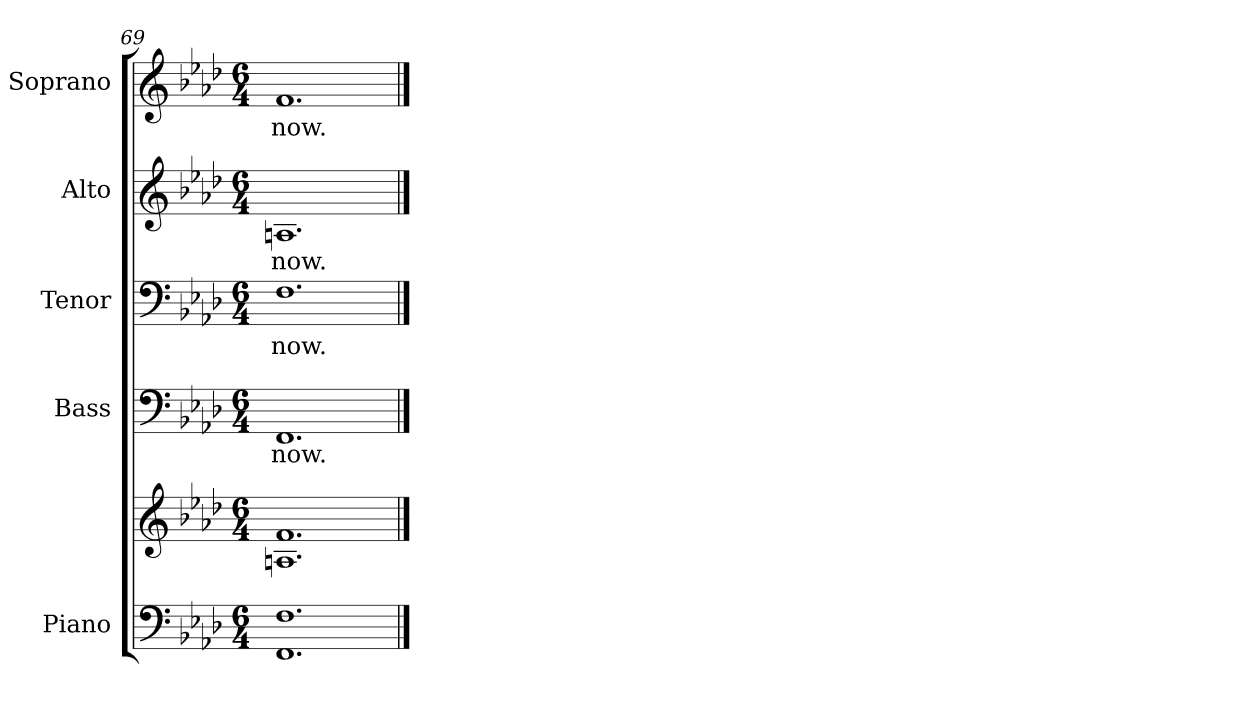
**kern	**kern	**kern	**text	**kern	**text	**kern	**text	**kern	**text
*part5	*part5	*part4	*part4	*part3	*part3	*part2	*part2	*part1	*part1
*staff6	*staff5	*staff4	*staff4	*staff3	*staff3	*staff2	*staff2	*staff1	*staff1
*I"Piano	*	*I"Bass	*	*I"Tenor	*	*I"Alto	*	*I"Soprano	*
*I'Pno.	*	*I'B.	*	*I'T.	*	*I'A.	*	*I'S.	*
*clefF4	*clefG2	*clefF4	*	*clefF4	*	*clefG2	*	*clefG2	*
*k[b-e-a-d-]	*k[b-e-a-d-]	*k[b-e-a-d-]	*	*k[b-e-a-d-]	*	*k[b-e-a-d-]	*	*k[b-e-a-d-]	*
*A-:	*A-:	*A-:	*	*A-:	*	*A-:	*	*A-:	*
*M6/4	*M6/4	*M6/4	*	*M6/4	*	*M6/4	*	*M6/4	*
=69	=69	=69	=69	=69	=69	=69	=69	=69	=69
!	!	!	!LO:LY:b:color=#000000	!	!	!	!	!	!
!	!	!	!	!	!LO:LY:b:color=#000000	!	!	!	!
!	!	!	!	!	!	!	!LO:LY:b:color=#000000	!	!
!	!	!	!	!	!	!	!	!	!LO:LY:b:color=#000000
1.FFi 1.Fi	1.Ani 1.fi	1.FFi	now.	1.Fi	now.	1.Ani	now.	1.fi	now.
==	==	==	==	==	==	==	==	==	==
*-	*-	*-	*-	*-	*-	*-	*-	*-	*-
